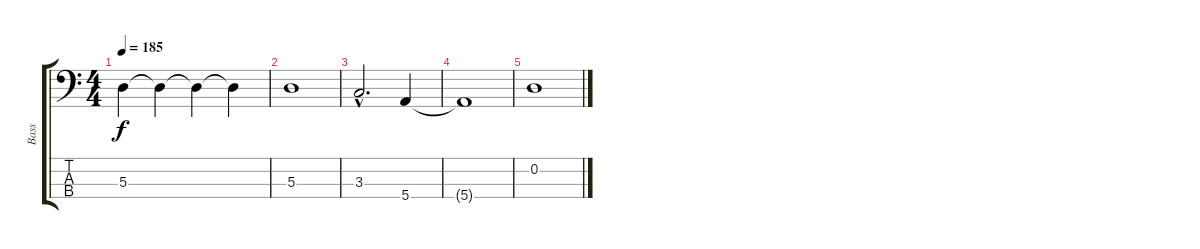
\track ("Bass" "Bass") {instrument electricbassfinger}
\staff {score tabs}
\tuning (G2 D2 A1 E1) {hide}
\ts (4 4)
\tempo 185
\clef f4
\ks c
5.3{t}.4{dy f} 5.3{t}.4 5.3{t}.4 5.3{t}.4 |
5.3.1 |
3.3{hac}.2{d} 5.4.4 |
5.4{t}.1 |
0.2.1
